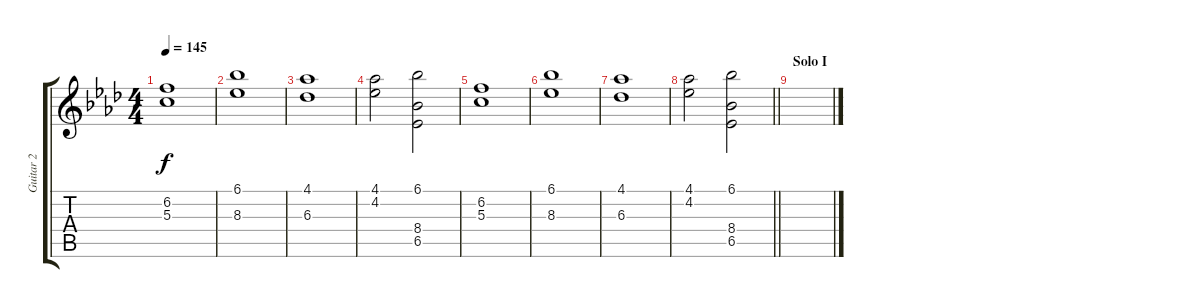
\track ("Guitar 2" "Guitar 2") {instrument electricguitarjazz}
\staff {score tabs}
\tuning (E4 B3 G3 D3 A2 E2) {hide}
\ts (4 4)
\tempo 145
\clef g2
\ks ab
(6.2 5.3).1{dy f} |
(6.1 8.3).1 |
(4.1 6.3).1 |
(4.1 4.2).2 (6.1 8.4 6.5).2 |
(6.2 5.3).1 |
(6.1 8.3).1 |
(4.1 6.3).1 |
\barLineRight lightlight
(4.1 4.2).2 (6.1 8.4 6.5).2 |
\section ("" "Solo I")
